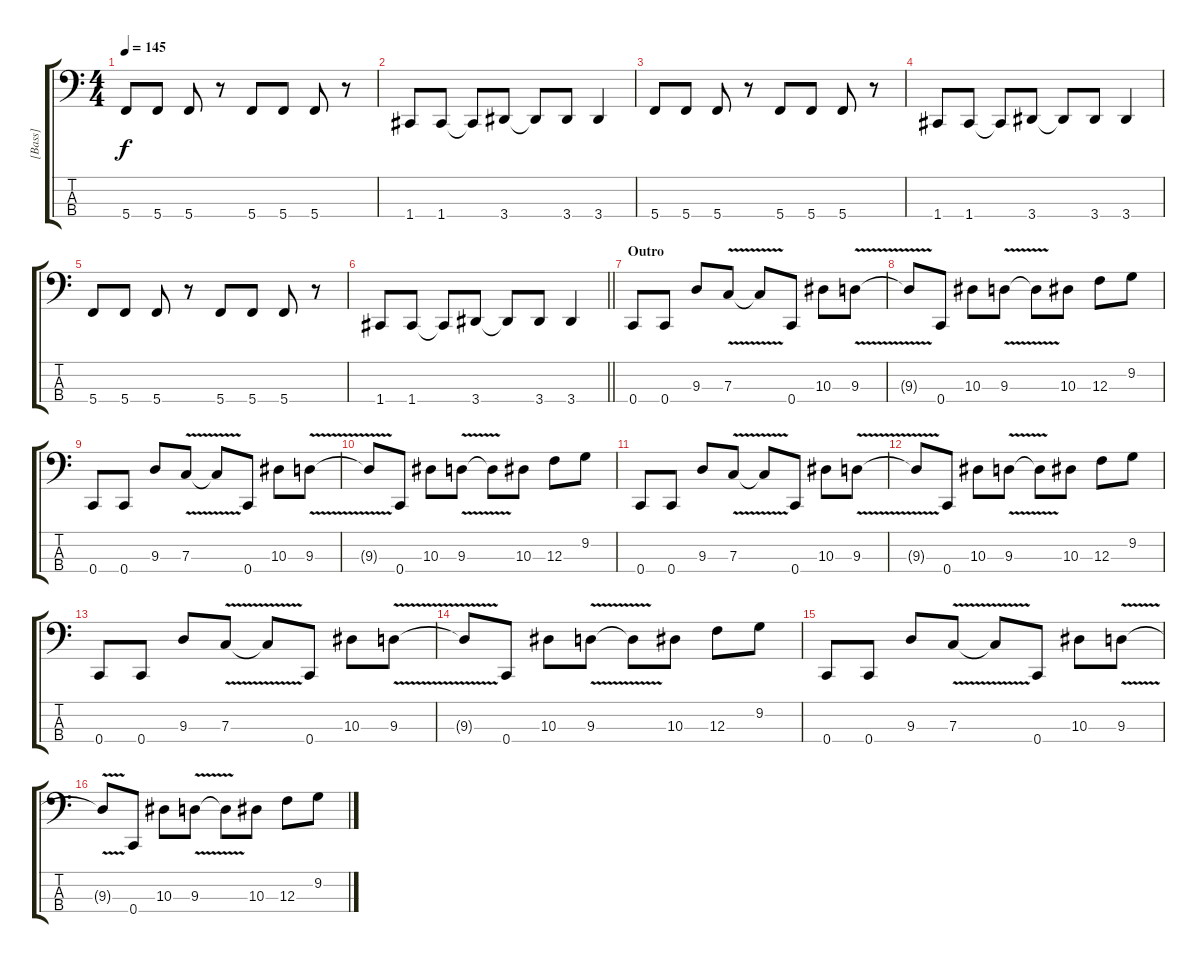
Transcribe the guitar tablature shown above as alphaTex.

\track ("[Bass]" "[Bass]") {instrument electricbasspick}
\staff {score tabs}
\tuning (Eb2 Bb1 F1 C1) {hide}
\ts (4 4)
\tempo 145
\clef f4
\ks c
5.4.8{dy f} 5.4.8 5.4.8 r.8 5.4.8 5.4.8 5.4.8 r.8 |
1.4.8 1.4.8 1.4{t}.8 3.4.8 3.4{t}.8 3.4.8 3.4.4 |
5.4.8 5.4.8 5.4.8 r.8 5.4.8 5.4.8 5.4.8 r.8 |
1.4.8 1.4.8 1.4{t}.8 3.4.8 3.4{t}.8 3.4.8 3.4.4 |
5.4.8 5.4.8 5.4.8 r.8 5.4.8 5.4.8 5.4.8 r.8 |
\barLineRight lightlight
1.4.8 1.4.8 1.4{t}.8 3.4.8 3.4{t}.8 3.4.8 3.4.4 |
\section ("" "Outro")
0.4.8 0.4.8 9.3.8 7.3{v}.8 7.3{t}.8 0.4.8 10.3.8 9.3{v}.8 |
9.3{t}.8 0.4.8 10.3.8 9.3{v}.8 9.3{t}.8 10.3.8 12.3.8 9.2.8 |
0.4.8 0.4.8 9.3.8 7.3{v}.8 7.3{t}.8 0.4.8 10.3.8 9.3{v}.8 |
9.3{t}.8 0.4.8 10.3.8 9.3{v}.8 9.3{t}.8 10.3.8 12.3.8 9.2.8 |
0.4.8 0.4.8 9.3.8 7.3{v}.8 7.3{t}.8 0.4.8 10.3.8 9.3{v}.8 |
9.3{t}.8 0.4.8 10.3.8 9.3{v}.8 9.3{t}.8 10.3.8 12.3.8 9.2.8 |
0.4.8 0.4.8 9.3.8 7.3{v}.8 7.3{t}.8 0.4.8 10.3.8 9.3{v}.8 |
9.3{t}.8 0.4.8 10.3.8 9.3{v}.8 9.3{t}.8 10.3.8 12.3.8 9.2.8 |
0.4.8 0.4.8 9.3.8 7.3{v}.8 7.3{t}.8 0.4.8 10.3.8 9.3{v}.8 |
9.3{t}.8 0.4.8 10.3.8 9.3{v}.8 9.3{t}.8 10.3.8 12.3.8 9.2.8
